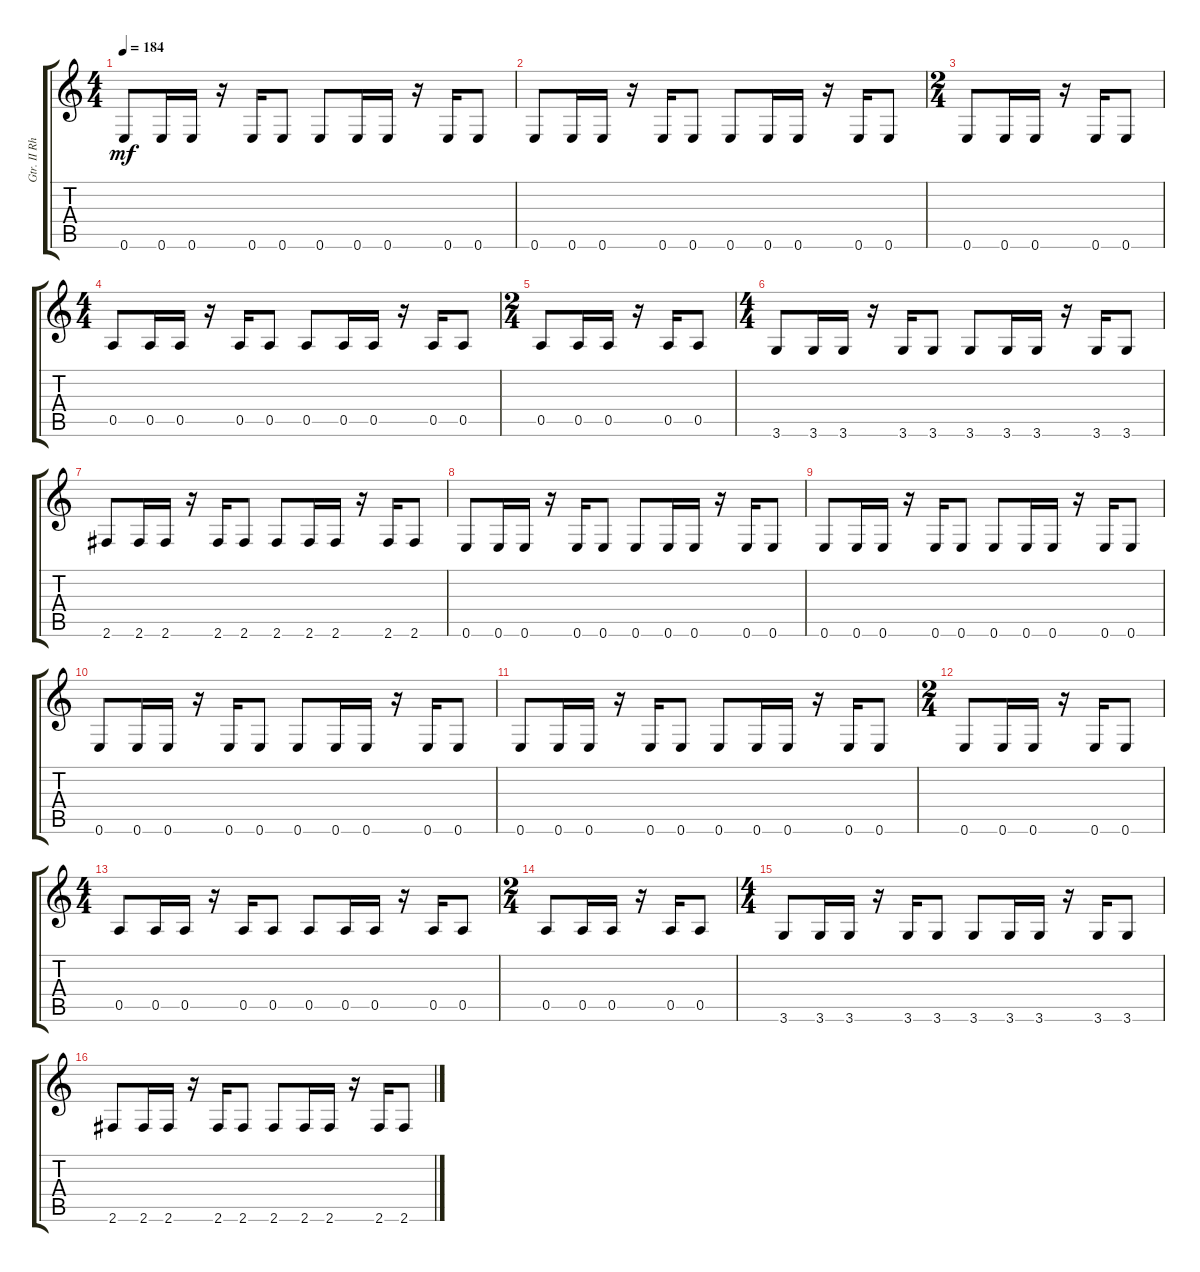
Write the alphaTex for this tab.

\track ("Gtr. II Rhytm" "Gtr. II Rh") {instrument distortionguitar}
\staff {score tabs}
\tuning (E4 B3 G3 D3 A2 E2) {hide}
\ts (4 4)
\tempo 184
\clef g2
\ks c
0.6.8{dy mf} 0.6.16 0.6.16 r.16 0.6.16 0.6.8 0.6.8 0.6.16 0.6.16 r.16 0.6.16 0.6.8 |
0.6.8 0.6.16 0.6.16 r.16 0.6.16 0.6.8 0.6.8 0.6.16 0.6.16 r.16 0.6.16 0.6.8 |
\ts (2 4)
0.6.8 0.6.16 0.6.16 r.16 0.6.16 0.6.8 |
\ts (4 4)
0.5.8 0.5.16 0.5.16 r.16 0.5.16 0.5.8 0.5.8 0.5.16 0.5.16 r.16 0.5.16 0.5.8 |
\ts (2 4)
0.5.8 0.5.16 0.5.16 r.16 0.5.16 0.5.8 |
\ts (4 4)
3.6.8 3.6.16 3.6.16 r.16 3.6.16 3.6.8 3.6.8 3.6.16 3.6.16 r.16 3.6.16 3.6.8 |
2.6.8 2.6.16 2.6.16 r.16 2.6.16 2.6.8 2.6.8 2.6.16 2.6.16 r.16 2.6.16 2.6.8 |
0.6.8 0.6.16 0.6.16 r.16 0.6.16 0.6.8 0.6.8 0.6.16 0.6.16 r.16 0.6.16 0.6.8 |
0.6.8 0.6.16 0.6.16 r.16 0.6.16 0.6.8 0.6.8 0.6.16 0.6.16 r.16 0.6.16 0.6.8 |
0.6.8 0.6.16 0.6.16 r.16 0.6.16 0.6.8 0.6.8 0.6.16 0.6.16 r.16 0.6.16 0.6.8 |
0.6.8 0.6.16 0.6.16 r.16 0.6.16 0.6.8 0.6.8 0.6.16 0.6.16 r.16 0.6.16 0.6.8 |
\ts (2 4)
0.6.8 0.6.16 0.6.16 r.16 0.6.16 0.6.8 |
\ts (4 4)
0.5.8 0.5.16 0.5.16 r.16 0.5.16 0.5.8 0.5.8 0.5.16 0.5.16 r.16 0.5.16 0.5.8 |
\ts (2 4)
0.5.8 0.5.16 0.5.16 r.16 0.5.16 0.5.8 |
\ts (4 4)
3.6.8 3.6.16 3.6.16 r.16 3.6.16 3.6.8 3.6.8 3.6.16 3.6.16 r.16 3.6.16 3.6.8 |
2.6.8 2.6.16 2.6.16 r.16 2.6.16 2.6.8 2.6.8 2.6.16 2.6.16 r.16 2.6.16 2.6.8
